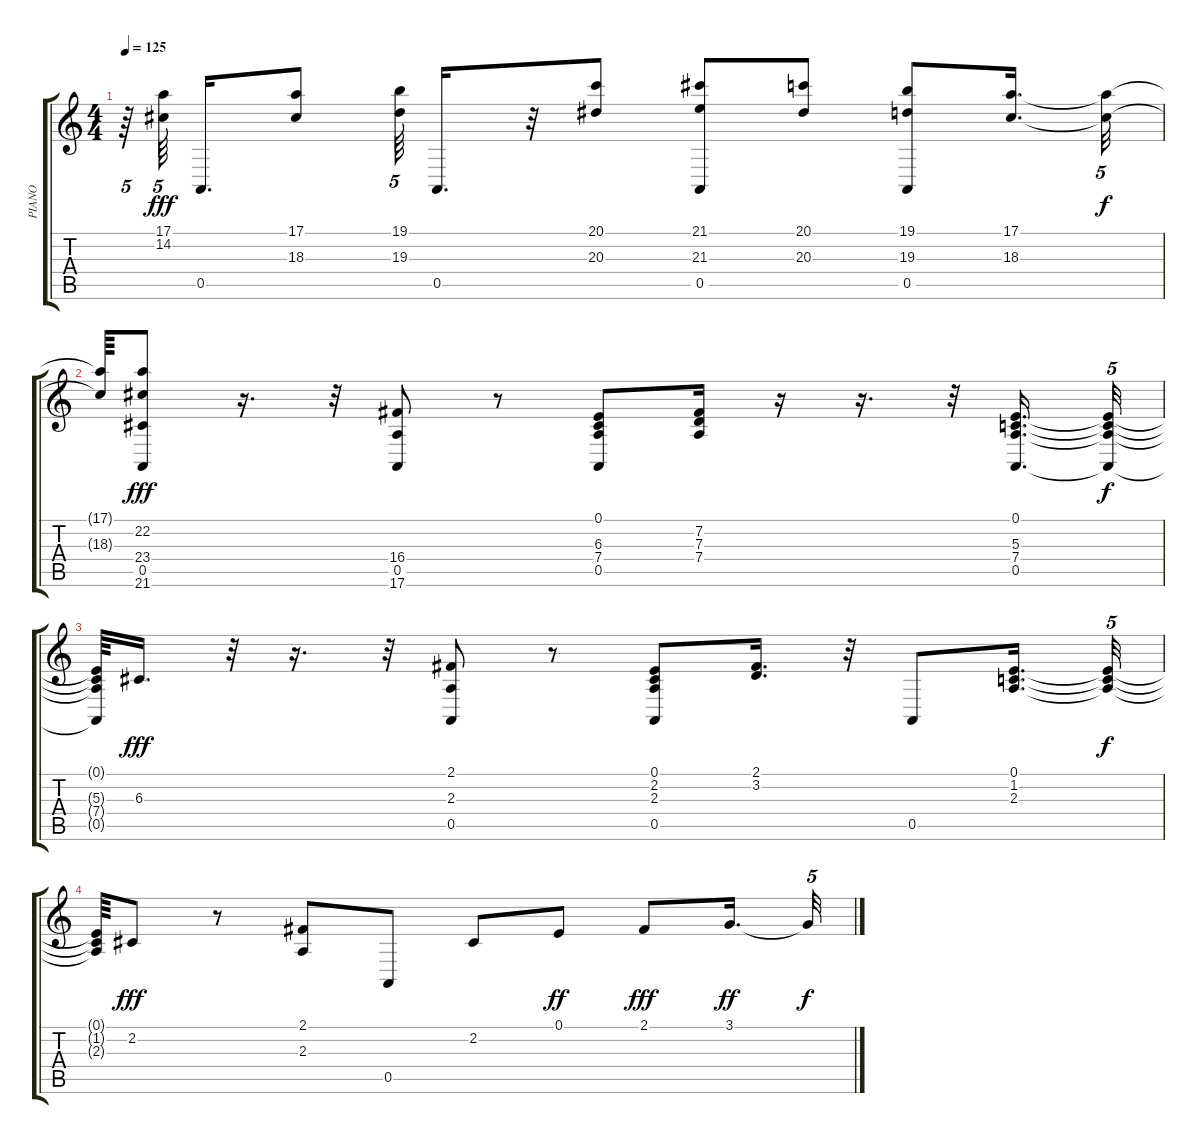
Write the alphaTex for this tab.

\track ("PIANO" "PIANO") {instrument acousticgrandpiano}
\staff {score tabs}
\tuning (E4 B3 G3 D3 A2 E2) {hide}
\ts (4 4)
\tempo 125
\clef g2
\ks c
r.64{tu (5 4) dy fff} (17.1 14.2).64{tu (5 4) beam splitsecondary} 0.5.16{d} (17.1 18.3).8 (19.1 19.3).64{tu (5 4)} 0.5.16{d} r.32 (20.1 20.3).8 (21.1 21.3 0.5).8 (20.1 20.3).8 (19.1 19.3 0.5).8 (17.1 18.3).16{d} (17.1{t} 18.3{t}).32{tu (5 4) dy f} |
(17.1{t} 18.3{t}).64 (22.2 23.4 0.5 21.6).8{dy fff} r.16{d} r.32 (16.4 0.5 17.6).8 r.8 (0.1 6.3 7.4 0.5).8 (7.2 7.3 7.4).16 r.16 r.16{d} r.32 (0.1 5.3 7.4 0.5).16{d} (0.1{t} 5.3{t} 7.4{t} 0.5{t}).32{tu (5 4) dy f} |
(0.1{t} 5.3{t} 7.4{t} 0.5{t}).64 6.3.16{d dy fff} r.32 r.16{d} r.32 (2.1 2.3 0.5).8 r.8 (0.1 2.2 2.3 0.5).8 (2.1 3.2).16{d} r.32 0.5.8 (0.1 1.2 2.3).16{d} (0.1{t} 1.2{t} 2.3{t}).32{tu (5 4) dy f} |
(0.1{t} 1.2{t} 2.3{t}).64 2.2.8{dy fff} r.8 (2.1 2.3).8 0.5.8 2.2.8 0.1.8{dy ff} 2.1.8{dy fff} 3.1.16{d dy ff} 3.1{t}.32{tu (5 4) dy f}
